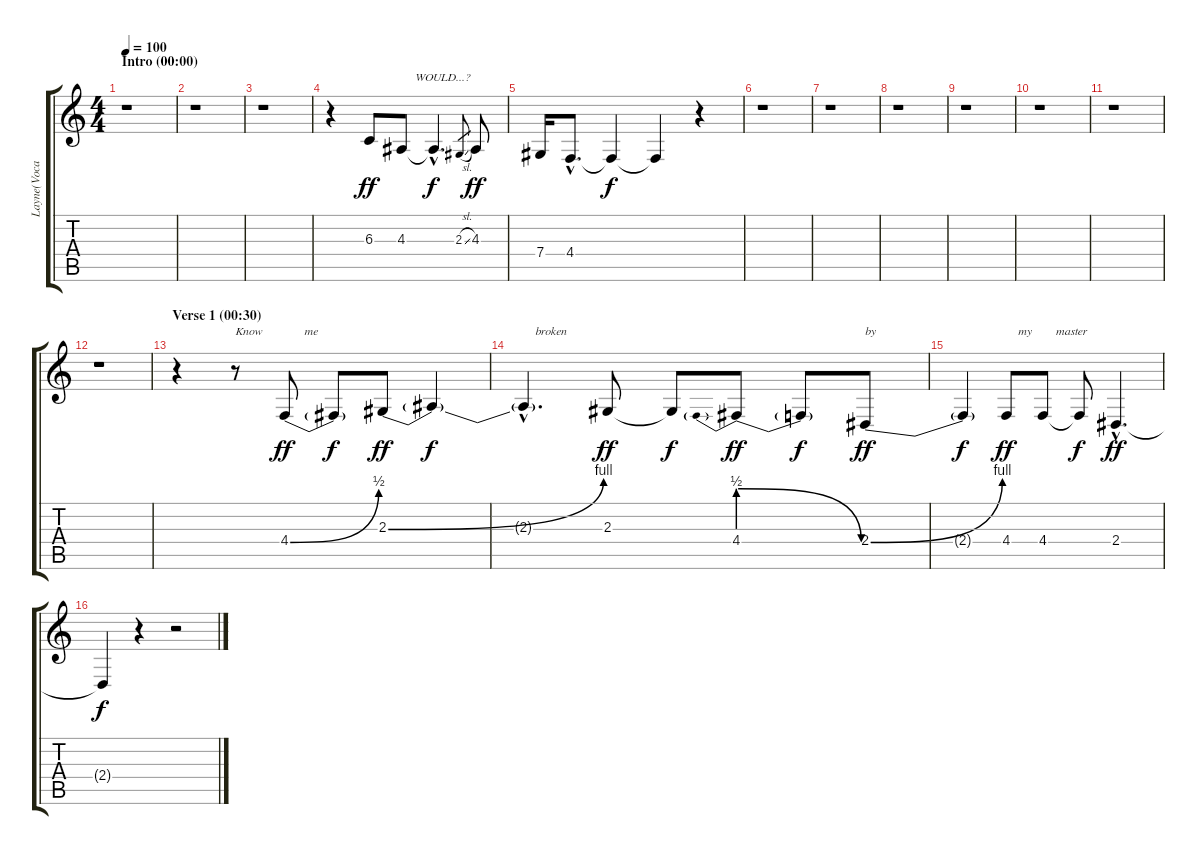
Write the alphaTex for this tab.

\track ("Layne(Vocals)" "Layne(Voca") {instrument lead6voice}
\staff {score tabs}
\tuning (Eb4 Bb3 Gb3 Db3 Ab2 Eb2) {hide}
\ts (4 4)
\section ("" "Intro (00:00)")
\tempo 100
\clef g2
\ks c
r.1{dy ff instrument lead6voice} |
r.1 |
r.1 |
r.4{txt "                            WOULD...?"} 6.3.8 4.3.8 4.3{hac t}.4{d dy f} 2.3{sl}.8{gr} 4.3.8{dy ff} |
7.4.16 4.4{hac}.8{d} 4.4{t}.4{dy f} 4.4{t}.4 r.4 |
r.1 |
r.1 |
r.1 |
r.1 |
r.1 |
r.1 |
r.1 |
\section ("" "Verse 1 (00:30)")
r.4 r.8{txt "Know              me          "} 4.4{be (bend 0 0 60 2)}.8{dy ff} 4.4{t}.8{dy f} 2.3{be (bend 0 0 60 4)}.8{dy ff} 2.3{t}.4{dy f} |
2.3{hac t}.4{d txt "    broken "} 2.3.8{dy ff} 2.3{t}.8{dy f} 4.4{be (prebendrelease 0 2 60 0)}.8{dy ff} 4.4{t}.8{dy f} 2.4{be (bend 0 0 60 4)}.8{txt "by" dy ff} |
2.4{t}.4{dy f} 4.4.8{txt "    my        master " dy ff} 4.4.8 4.4{t}.8{dy f} 2.4{hac}.4{d dy ff} |
2.4{t}.4{dy f} r.4 r.2
